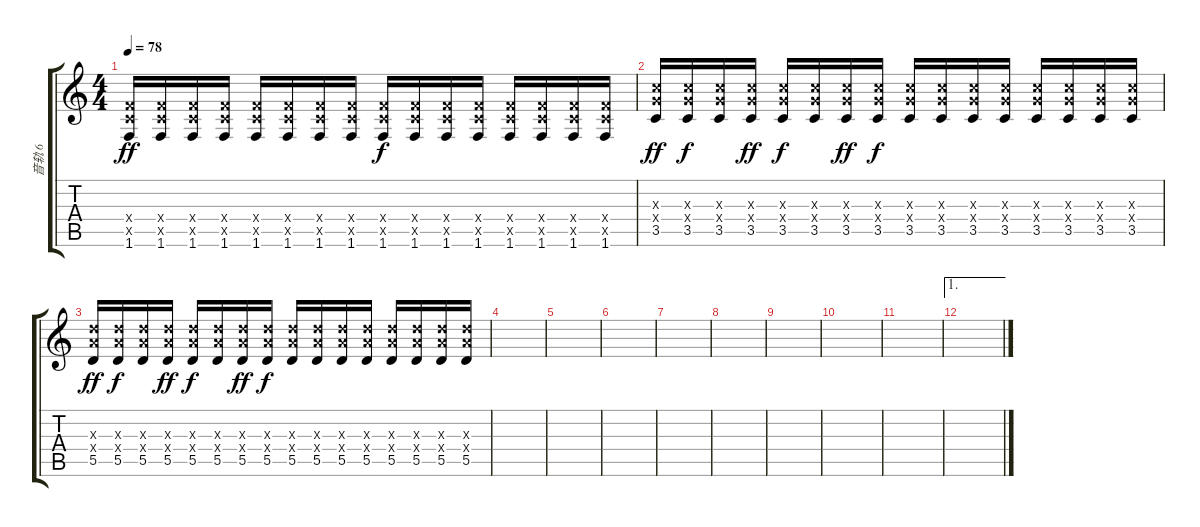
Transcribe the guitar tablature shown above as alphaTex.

\track ("音轨 6" "音轨 6") {instrument acousticguitarsteel}
\staff {score tabs}
\tuning (E4 B3 G3 D3 A2 E2) {hide}
\ts (4 4)
\tempo 78
\clef g2
\ks c
(3.4{x} 3.5{x} 1.6).16{dy ff} (3.4{x} 3.5{x} 1.6).16 (3.4{x} 3.5{x} 1.6).16 (3.4{x} 3.5{x} 1.6).16 (3.4{x} 3.5{x} 1.6).16 (3.4{x} 3.5{x} 1.6).16 (3.4{x} 3.5{x} 1.6).16 (3.4{x} 3.5{x} 1.6).16 (3.4{x} 3.5{x} 1.6).16{dy f} (3.4{x} 3.5{x} 1.6).16 (3.4{x} 3.5{x} 1.6).16 (3.4{x} 3.5{x} 1.6).16 (3.4{x} 3.5{x} 1.6).16 (3.4{x} 3.5{x} 1.6).16 (3.4{x} 3.5{x} 1.6).16 (3.4{x} 3.5{x} 1.6).16 |
(5.3{x} 5.4{x} 3.5).16{dy ff} (5.3{x} 5.4{x} 3.5).16{dy f} (5.3{x} 5.4{x} 3.5).16 (5.3{x} 5.4{x} 3.5).16{dy ff} (5.3{x} 5.4{x} 3.5).16{dy f} (5.3{x} 5.4{x} 3.5).16 (5.3{x} 5.4{x} 3.5).16{dy ff} (5.3{x} 5.4{x} 3.5).16{dy f} (5.3{x} 5.4{x} 3.5).16 (5.3{x} 5.4{x} 3.5).16 (5.3{x} 5.4{x} 3.5).16 (5.3{x} 5.4{x} 3.5).16 (5.3{x} 5.4{x} 3.5).16 (5.3{x} 5.4{x} 3.5).16 (5.3{x} 5.4{x} 3.5).16 (5.3{x} 5.4{x} 3.5).16 |
(7.3{x} 7.4{x} 5.5).16{dy ff} (7.3{x} 7.4{x} 5.5).16{dy f} (7.3{x} 7.4{x} 5.5).16 (7.3{x} 7.4{x} 5.5).16{dy ff} (7.3{x} 7.4{x} 5.5).16{dy f} (7.3{x} 7.4{x} 5.5).16 (7.3{x} 7.4{x} 5.5).16{dy ff} (7.3{x} 7.4{x} 5.5).16{dy f} (7.3{x} 7.4{x} 5.5).16 (7.3{x} 7.4{x} 5.5).16 (7.3{x} 7.4{x} 5.5).16 (7.3{x} 7.4{x} 5.5).16 (7.3{x} 7.4{x} 5.5).16 (7.3{x} 7.4{x} 5.5).16 (7.3{x} 7.4{x} 5.5).16 (7.3{x} 7.4{x} 5.5).16 |
|
|
|
|
|
|
|
|
\ae 1
